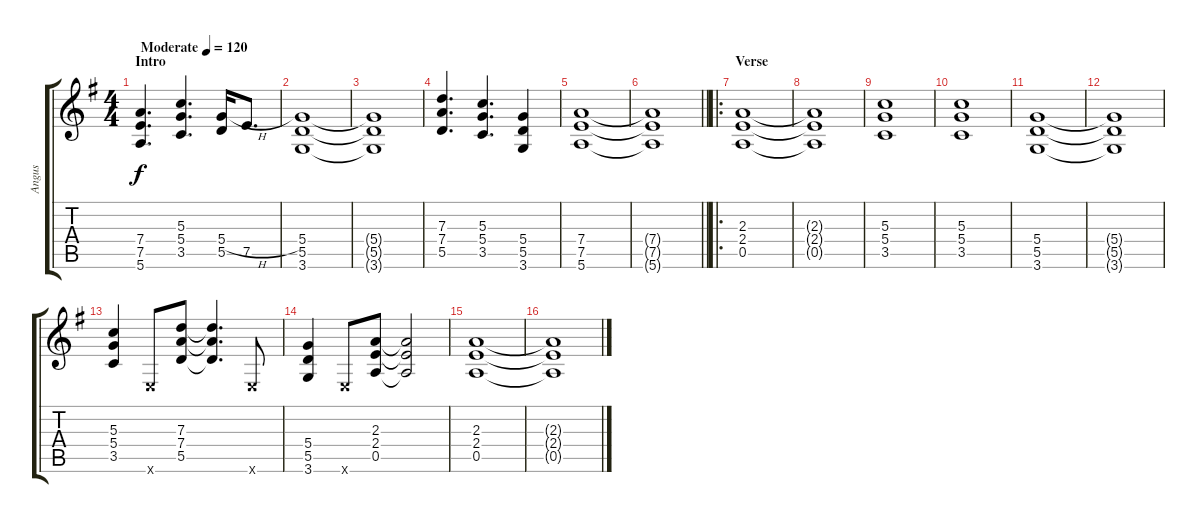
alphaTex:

\track ("Angus" "Angus") {instrument overdrivenguitar}
\staff {score tabs}
\tuning (E4 B3 G3 D3 A2 E2) {hide}
\ts (4 4)
\section ("" "Intro")
\tempo (120 "Moderate")
\clef g2
\ks g
(7.4 7.5 5.6).4{d dy f instrument overdrivenguitar} (5.3 5.4 3.5).4{d} (5.4{h} 5.5).16 7.5.8{d} |
(5.4 5.5 3.6).1 |
(5.4{t} 5.5{t} 3.6{t}).1 |
(7.3 7.4 5.5).4{d} (5.3 5.4 3.5).4{d} (5.4 5.5 3.6).4 |
(7.4 7.5 5.6).1 |
\barLineRight lightlight
(7.4{t} 7.5{t} 5.6{t}).1 |
\ro
\section ("" "Verse")
(2.3 2.4 0.5).1 |
(2.3{t} 2.4{t} 0.5{t}).1 |
(5.3 5.4 3.5).1 |
(5.3 5.4 3.5).1 |
(5.4 5.5 3.6).1 |
(5.4{t} 5.5{t} 3.6{t}).1 |
(5.3 5.4 3.5).4 0.6{x}.8 (7.3 7.4 5.5).8 (7.3{t} 7.4{t} 5.5{t}).4{d} 0.6{x}.8 |
(5.4 5.5 3.6).4 0.6{x}.8 (2.3 2.4 0.5).8 (2.3{t} 2.4{t} 0.5{t}).2 |
(2.3 2.4 0.5).1 |
(2.3{t} 2.4{t} 0.5{t}).1
